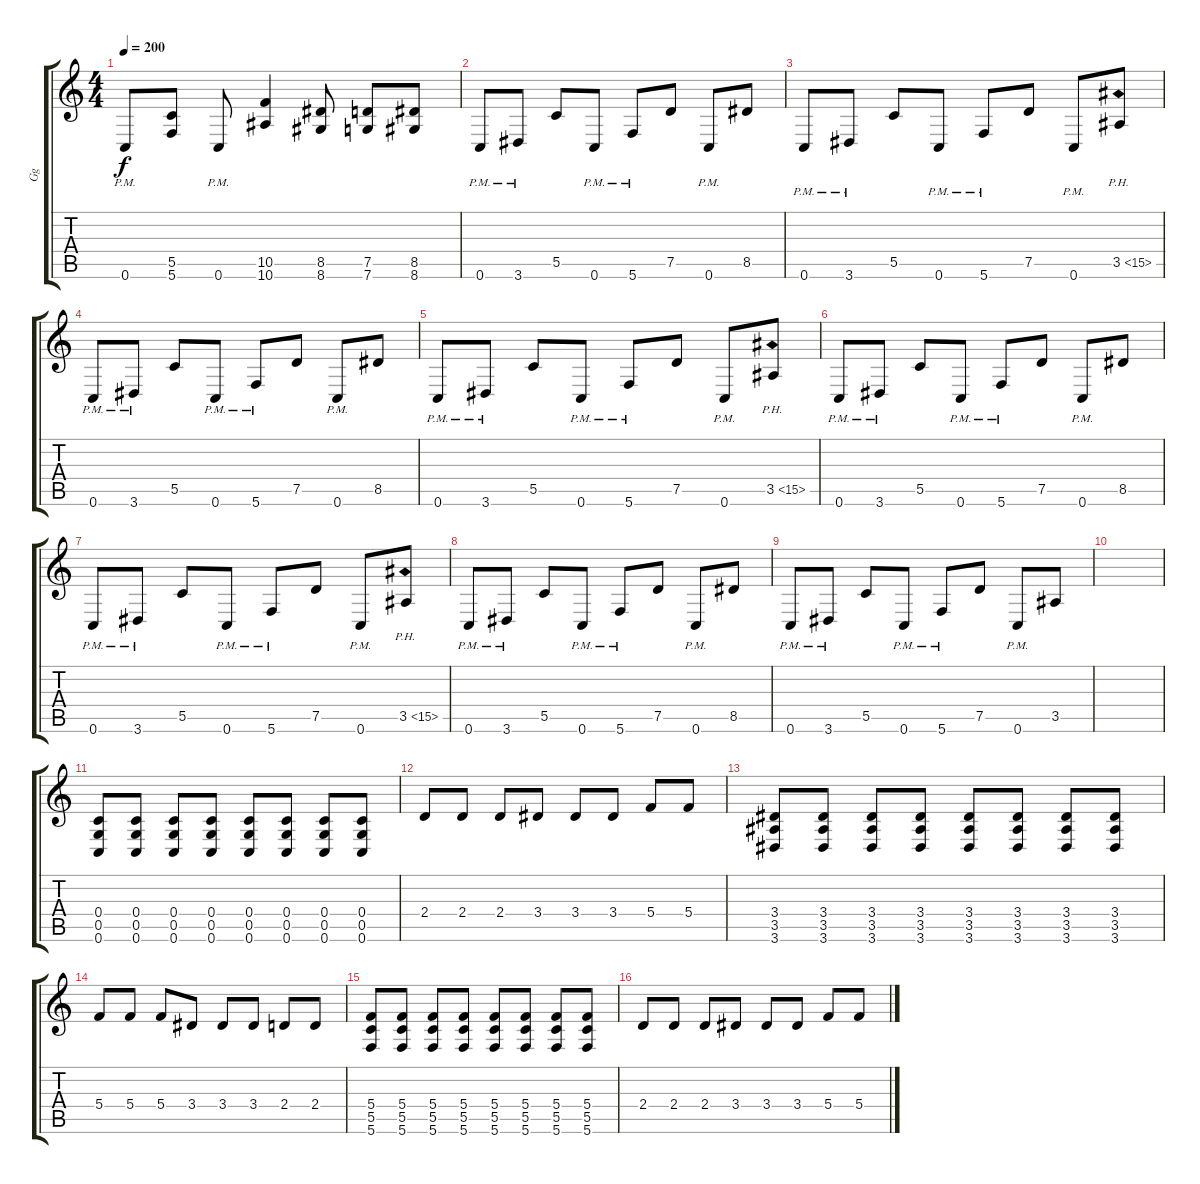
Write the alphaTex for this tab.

\track ("Gg" "Gg") {instrument distortionguitar}
\staff {score tabs}
\tuning (D4 A3 F3 C3 G2 C2) {hide}
\ts (4 4)
\tempo 200
\clef g2
\ks c
0.6{pm}.8{dy f} (5.5 5.6).8 0.6{pm}.8 (10.5 10.6).4 (8.5 8.6).8 (7.5 7.6).8 (8.5 8.6).8 |
0.6{pm}.8 3.6{pm}.8 5.5.8 0.6{pm}.8 5.6{pm}.8 7.5.8 0.6{pm}.8 8.5.8 |
0.6{pm}.8 3.6{pm}.8 5.5.8 0.6{pm}.8 5.6{pm}.8 7.5.8 0.6{pm}.8 3.5{ph 12}.8 |
0.6{pm}.8 3.6{pm}.8 5.5.8 0.6{pm}.8 5.6{pm}.8 7.5.8 0.6{pm}.8 8.5.8 |
0.6{pm}.8 3.6{pm}.8 5.5.8 0.6{pm}.8 5.6{pm}.8 7.5.8 0.6{pm}.8 3.5{ph 12}.8 |
0.6{pm}.8 3.6{pm}.8 5.5.8 0.6{pm}.8 5.6{pm}.8 7.5.8 0.6{pm}.8 8.5.8 |
0.6{pm}.8 3.6{pm}.8 5.5.8 0.6{pm}.8 5.6{pm}.8 7.5.8 0.6{pm}.8 3.5{ph 12}.8 |
0.6{pm}.8 3.6{pm}.8 5.5.8 0.6{pm}.8 5.6{pm}.8 7.5.8 0.6{pm}.8 8.5.8 |
0.6{pm}.8 3.6{pm}.8 5.5.8 0.6{pm}.8 5.6{pm}.8 7.5.8 0.6{pm}.8 3.5.8 |
|
(0.4 0.5 0.6).8 (0.4 0.5 0.6).8 (0.4 0.5 0.6).8 (0.4 0.5 0.6).8 (0.4 0.5 0.6).8 (0.4 0.5 0.6).8 (0.4 0.5 0.6).8 (0.4 0.5 0.6).8 |
2.4.8 2.4.8 2.4.8 3.4.8 3.4.8 3.4.8 5.4.8 5.4.8 |
(3.4 3.5 3.6).8 (3.4 3.5 3.6).8 (3.4 3.5 3.6).8 (3.4 3.5 3.6).8 (3.4 3.5 3.6).8 (3.4 3.5 3.6).8 (3.4 3.5 3.6).8 (3.4 3.5 3.6).8 |
5.4.8 5.4.8 5.4.8 3.4.8 3.4.8 3.4.8 2.4.8 2.4.8 |
(5.4 5.5 5.6).8 (5.4 5.5 5.6).8 (5.4 5.5 5.6).8 (5.4 5.5 5.6).8 (5.4 5.5 5.6).8 (5.4 5.5 5.6).8 (5.4 5.5 5.6).8 (5.4 5.5 5.6).8 |
2.4.8 2.4.8 2.4.8 3.4.8 3.4.8 3.4.8 5.4.8 5.4.8
